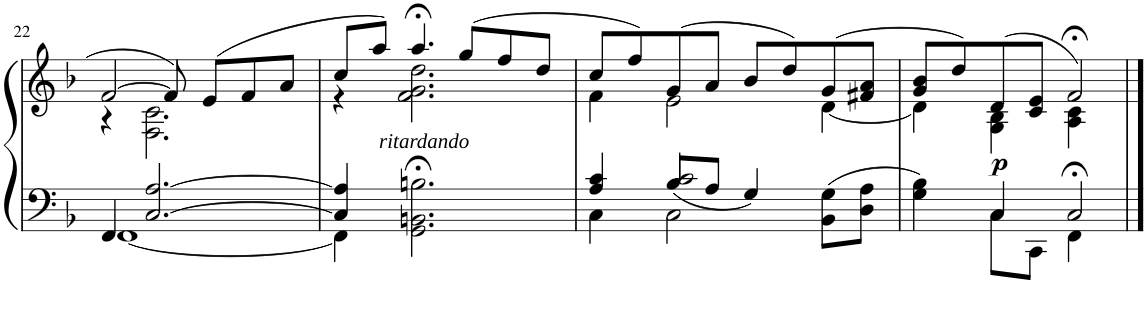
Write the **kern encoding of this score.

**kern	**kern	**dynam
*part1	*part1	*part1
*staff2	*staff1	*staff1/2
*I"Piano	*	*
*I'Pno	*	*
!!LO:PB:g=z
*clefF4	*clefG2	*
*k[b-]	*k[b-]	*
*M4/4	*M4/4	*
=22	=22	=22
*^	*^	*
4FF/	[1FF	[2f/	4r	.
[2.C/ [2.A/	.	.	2.F\ 2.c\	.
.	.	8f/]	.	.
.	.	(8e/L	.	.
.	.	8f/	.	.
.	.	8a/J	.	.
=23	=23	=23	=23	=23
4C/] 4A/]	4FF\]	8cc/L	4r	.
.	.	8aa/J)	.	.
2.GG\;< 2.BBn\;< 2.Bn\;<	2.ryy	4.aa;</	2.f\ 2.g\ 2.dd\	.
!	!	!	!	!LO:DY:b
.	.	(8gg/L	.	other-dynamics
.	.	8ff/	.	.
.	.	8dd/J	.	.
=24	=24	=24	=24	=24
*	*^	*	*	*
4A/ 4c/	4C\	4ryy	8cc/L	4f\	.
.	.	.	8ff/)	.	.
2c/	8B-/L	2C\	(8g/	2e\	.
.	8A/J	.	8a/J	.	.
.	4G/	.	8b-/L	.	.
.	.	.	8dd/)	.	.
8BB-\ 8G\L	4ryy	4ryy	(8g/	[4d\	.
8D\ 8A\J	.	.	8f#X/ 8a/J	.	.
*	*v	*v	*	*	*
=25	=25	=25	=25	=25
4G\ 4B-\	4ryy	8g/ 8b-/L	4d\]	.
.	.	8dd/)	.	.
!	!	!	!	!LO:DY:b
4C/	8C\L	(8d/	4G\ 4B-\	p
.	8CC\J	8c/ 8e/J	.	.
2C;</	4FF\	2f;</)	4A\ 4c\	.
.	4ryy	.	4ryy	.
*v	*v	*	*	*
*	*v	*v	*
==	==	==
*-	*-	*-
